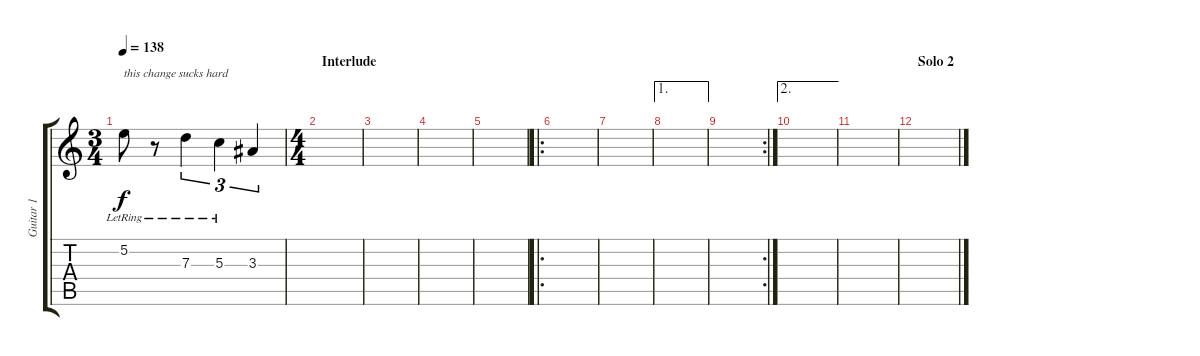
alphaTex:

\track ("Guitar 1" "Guitar 1") {instrument acousticguitarnylon}
\staff {score tabs}
\tuning (E4 B3 G3 D3 A2 E2) {hide}
\ts (3 4)
\tempo 138
\clef g2
\ks c
5.2{lr}.8{txt "this change sucks hard" dy f} r.8 7.3{lr}.4{tu (3 2)} 5.3{lr}.4{tu (3 2)} 3.3.4{tu (3 2)} |
\ts (4 4)
\section ("" "Interlude")
|
|
|
|
\ro
|
|
\ae 1
|
\rc 2
|
\ae 2
|
|
\section ("" "Solo 2")
